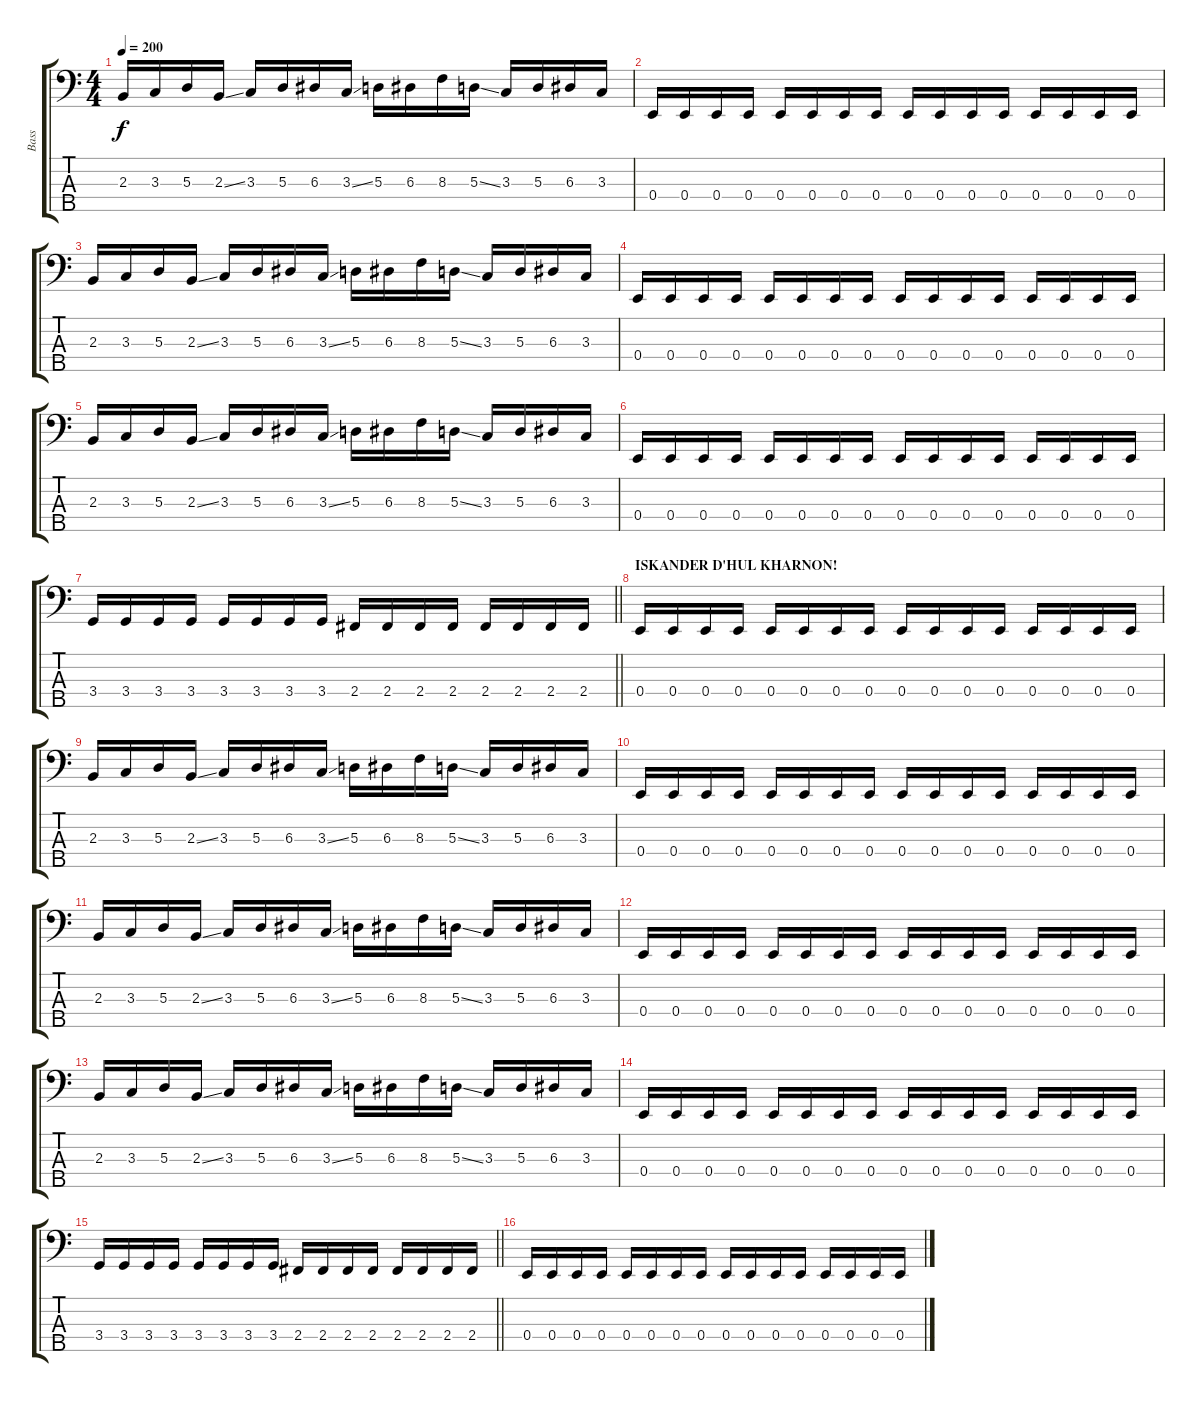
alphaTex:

\track ("Bass" "Bass") {instrument electricbasspick}
\staff {score tabs}
\tuning (G2 D2 A1 E1 B0) {hide}
\ts (4 4)
\tempo 200
\clef f4
\ks c
2.3.16{dy f} 3.3.16 5.3.16 2.3{ss}.16 3.3.16 5.3.16 6.3.16 3.3{ss}.16 5.3.16 6.3.16 8.3.16 5.3{ss}.16 3.3.16 5.3.16 6.3.16 3.3.16 |
0.4.16 0.4.16 0.4.16 0.4.16 0.4.16 0.4.16 0.4.16 0.4.16 0.4.16 0.4.16 0.4.16 0.4.16 0.4.16 0.4.16 0.4.16 0.4.16 |
2.3.16 3.3.16 5.3.16 2.3{ss}.16 3.3.16 5.3.16 6.3.16 3.3{ss}.16 5.3.16 6.3.16 8.3.16 5.3{ss}.16 3.3.16 5.3.16 6.3.16 3.3.16 |
0.4.16 0.4.16 0.4.16 0.4.16 0.4.16 0.4.16 0.4.16 0.4.16 0.4.16 0.4.16 0.4.16 0.4.16 0.4.16 0.4.16 0.4.16 0.4.16 |
2.3.16 3.3.16 5.3.16 2.3{ss}.16 3.3.16 5.3.16 6.3.16 3.3{ss}.16 5.3.16 6.3.16 8.3.16 5.3{ss}.16 3.3.16 5.3.16 6.3.16 3.3.16 |
0.4.16 0.4.16 0.4.16 0.4.16 0.4.16 0.4.16 0.4.16 0.4.16 0.4.16 0.4.16 0.4.16 0.4.16 0.4.16 0.4.16 0.4.16 0.4.16 |
\barLineRight lightlight
3.4.16 3.4.16 3.4.16 3.4.16 3.4.16 3.4.16 3.4.16 3.4.16 2.4.16 2.4.16 2.4.16 2.4.16 2.4.16 2.4.16 2.4.16 2.4.16 |
\section ("" "ISKANDER D'HUL KHARNON!")
0.4.16 0.4.16 0.4.16 0.4.16 0.4.16 0.4.16 0.4.16 0.4.16 0.4.16 0.4.16 0.4.16 0.4.16 0.4.16 0.4.16 0.4.16 0.4.16 |
2.3.16 3.3.16 5.3.16 2.3{ss}.16 3.3.16 5.3.16 6.3.16 3.3{ss}.16 5.3.16 6.3.16 8.3.16 5.3{ss}.16 3.3.16 5.3.16 6.3.16 3.3.16 |
0.4.16 0.4.16 0.4.16 0.4.16 0.4.16 0.4.16 0.4.16 0.4.16 0.4.16 0.4.16 0.4.16 0.4.16 0.4.16 0.4.16 0.4.16 0.4.16 |
2.3.16 3.3.16 5.3.16 2.3{ss}.16 3.3.16 5.3.16 6.3.16 3.3{ss}.16 5.3.16 6.3.16 8.3.16 5.3{ss}.16 3.3.16 5.3.16 6.3.16 3.3.16 |
0.4.16 0.4.16 0.4.16 0.4.16 0.4.16 0.4.16 0.4.16 0.4.16 0.4.16 0.4.16 0.4.16 0.4.16 0.4.16 0.4.16 0.4.16 0.4.16 |
2.3.16 3.3.16 5.3.16 2.3{ss}.16 3.3.16 5.3.16 6.3.16 3.3{ss}.16 5.3.16 6.3.16 8.3.16 5.3{ss}.16 3.3.16 5.3.16 6.3.16 3.3.16 |
0.4.16 0.4.16 0.4.16 0.4.16 0.4.16 0.4.16 0.4.16 0.4.16 0.4.16 0.4.16 0.4.16 0.4.16 0.4.16 0.4.16 0.4.16 0.4.16 |
\barLineRight lightlight
3.4.16 3.4.16 3.4.16 3.4.16 3.4.16 3.4.16 3.4.16 3.4.16 2.4.16 2.4.16 2.4.16 2.4.16 2.4.16 2.4.16 2.4.16 2.4.16 |
0.4.16 0.4.16 0.4.16 0.4.16 0.4.16 0.4.16 0.4.16 0.4.16 0.4.16 0.4.16 0.4.16 0.4.16 0.4.16 0.4.16 0.4.16 0.4.16
